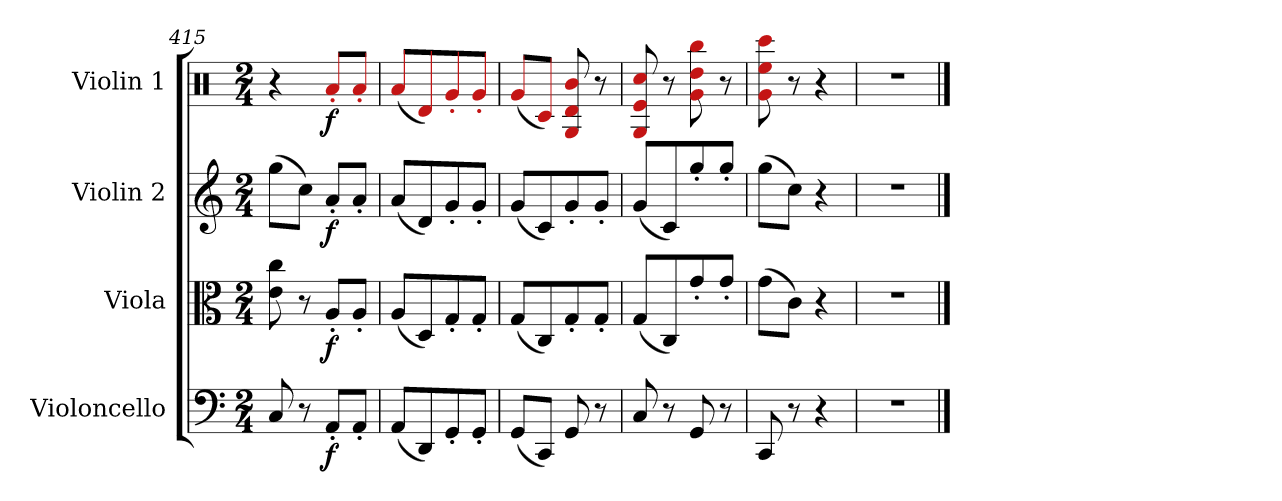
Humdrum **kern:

**kern	**dynam	**kern	**dynam	**kern	**dynam	**kern	**dynam
*part4	*part4	*part3	*part3	*part2	*part2	*part1	*part1
*staff4	*staff4	*staff3	*staff3	*staff2	*staff2	*staff1	*staff1
*I"Violoncello	*	*I"Viola	*	*I"Violin 2	*	*I"Violin 1	*
*I'Vc	*	*I'Vla	*	*I'Vln	*	*I'Vln	*
*clefF4	*	*clefC3	*	*clefG2	*	*clefX	*
*k[]	*	*k[]	*	*k[]	*	*k[]	*
*M2/4	*	*M2/4	*	*M2/4	*	*M2/4	*
=415	=415	=415	=415	=415	=415	=415	=415
8C/	.	8e\ 8cc\	.	(8gg\L	.	4r	.
8r	.	8r	.	8cc\J)	.	.	.
!	!LO:DY:b	!	!LO:DY:b	!	!LO:DY:b	!	!LO:DY:b
8AA'/L	f	8A'/L	f	8a'/L	f	8a'/L	f
8AA'/J	.	8A'/J	.	8a'/J	.	8a'/J	.
=416	=416	=416	=416	=416	=416	=416	=416
(8AA/L	.	(8A/L	.	(8a/L	.	(8a/L	.
8DD/)	.	8D/)	.	8d/)	.	8d/)	.
8GG'/	.	8G'/	.	8g'/	.	8g'/	.
8GG'/J	.	8G'/J	.	8g'/J	.	8g'/J	.
=417	=417	=417	=417	=417	=417	=417	=417
(8GG/L	.	(8G/L	.	(8g/L	.	(8g/L	.
8CC/J)	.	8C/)	.	8c/)	.	8c/J)	.
8GG/	.	8G'/	.	8g'/	.	8G/ 8d/ 8b/	.
8r	.	8G'/J	.	8g'/J	.	8r	.
=418	=418	=418	=418	=418	=418	=418	=418
8C/	.	(8G/L	.	(8g/L	.	8G/ 8e/ 8cc/	.
8r	.	8C/)	.	8c/)	.	8r	.
8GG/	.	8g'/	.	8gg'/	.	8g\ 8dd\ 8bb\	.
8r	.	8g'/J	.	8gg'/J	.	8r	.
=419	=419	=419	=419	=419	=419	=419	=419
8CC/	.	(8g\L	.	(8gg\L	.	8g\ 8ee\ 8ccc\	.
8r	.	8c\J)	.	8cc\J)	.	8r	.
4r	.	4r	.	4r	.	4r	.
=420	=420	=420	=420	=420	=420	=420	=420
2r	.	2r	.	2r	.	2r	.
==	==	==	==	==	==	==	==
*-	*-	*-	*-	*-	*-	*-	*-
